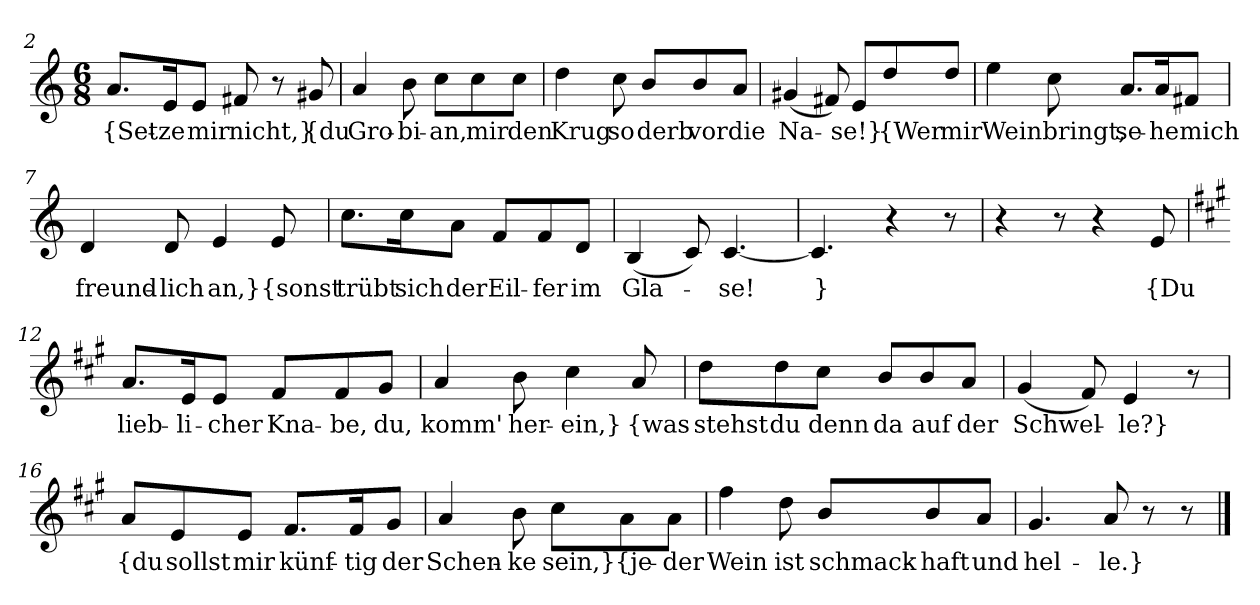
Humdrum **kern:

**kern	**text
*part1	*part1
*staff1	*staff1
*clefG2	*
*k[]	*
*M6/8	*
=2	=2
8.a/L	{Set-
16e/K	-ze
8e/J	mir
8f#X	nicht,}
8r	.
8g#X	{du
=3	=3
4a	Gro-
8b	-bi-
8cc\L	-an,
8cc\	mir
8cc\J	den
=4	=4
4dd	Krug
8cc	so
8b/L	derb
8b/	vor
8a/J	die
=5	=5
(4g#X	Na-
8f#X)	.
8e/L	-se!}
8dd/	{Wer
8dd/J	mir
=6	=6
4ee	Wein
8cc	bringt,
8.a/L	se-
16a/K	he
8f#X/J	mich
=7	=7
4d	freund-
8d	-lich
4e	an,}
8e	{sonst
=8	=8
8.cc\L	trübt
16cc\K	sich
8a\J	der
8f/L	Eil-
8f/	-fer
8d/J	im
=9	=9
(4B	Gla-
8c)	.
[4.c	se!
=10	=10
4.c]	}
4r	.
8r	.
=11	=11
4r	.
8r	.
4r	.
8e	{Du
=12	=12
*k[f#c#g#]	*
8.a/L	lieb-
16e/K	-li-
8e/J	-cher
8f#/L	Kna-
8f#/	-be,
8g#/J	du,
=13	=13
4a	komm'
8b	her-
4cc#	-ein,}
8a	{was
=14	=14
8dd\L	stehst
8dd\	du
8cc#\J	denn
8b/L	da
8b/	auf
8a/J	der
=15	=15
(4g#	Schwel-
8f#)	.
4e	le?}
8r	.
=16	=16
8a/L	{du
8e/	sollst
8e/J	mir
8.f#/L	künf-
16f#/K	tig
8g#/J	der
=17	=17
4a	Schen-
8b	-ke
8cc#\L	sein,}
8a\	{je-
8a\J	-der
=18	=18
4ff#	Wein
8dd	ist
8b/L	schmack-
8b/	-haft
8a/J	und
=19	=19
4.g#	hel-
8a	-le.}
8r	.
8r	.
==	==
*-	*-
